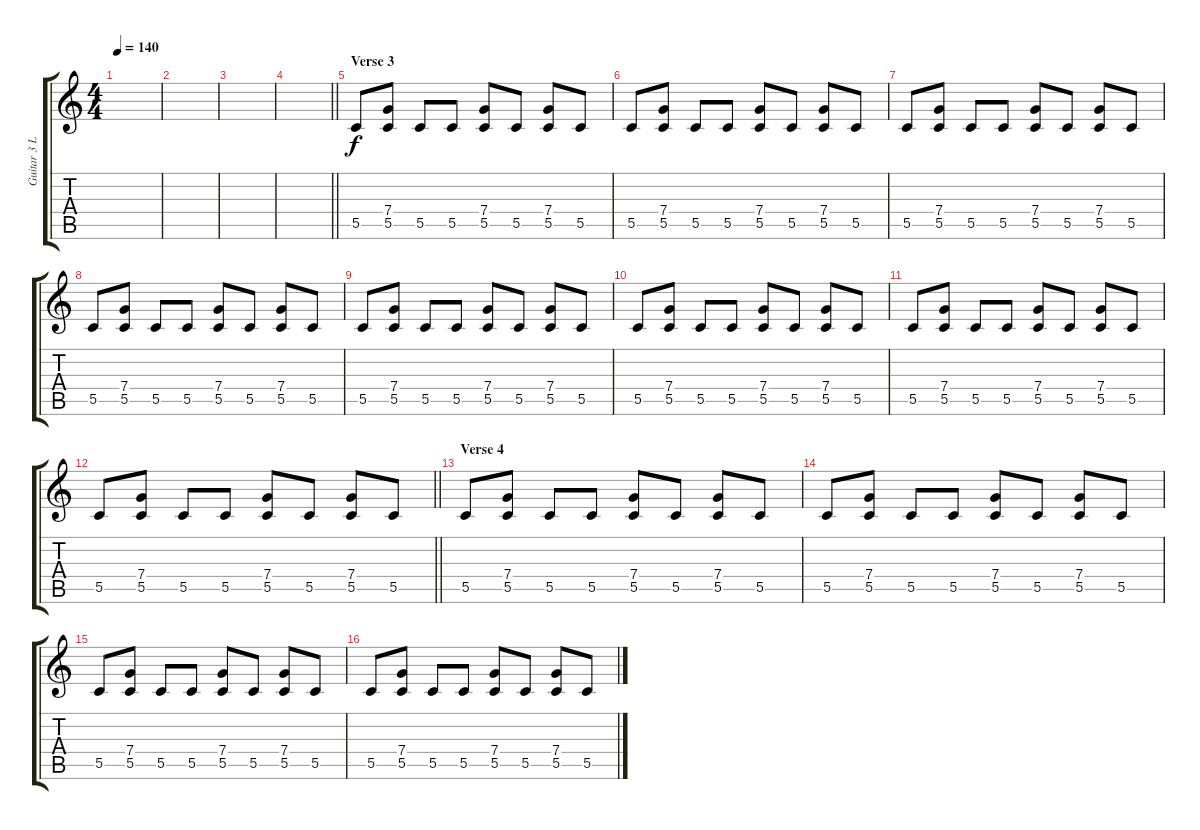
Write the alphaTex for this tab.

\track ("Guitar 3 Low Distortion" "Guitar 3 L") {instrument acousticguitarsteel}
\staff {score tabs}
\tuning (D4 A3 F3 C3 G2 C2) {hide}
\ts (4 4)
\tempo 140
\clef g2
\ks c
|
|
|
\barLineRight lightlight
|
\section ("" "Verse 3")
5.5.8{volume 10} (7.4 5.5).8 5.5.8 5.5.8 (7.4 5.5).8 5.5.8 (7.4 5.5).8 5.5.8 |
5.5.8 (7.4 5.5).8 5.5.8 5.5.8 (7.4 5.5).8 5.5.8 (7.4 5.5).8 5.5.8 |
5.5.8 (7.4 5.5).8 5.5.8 5.5.8 (7.4 5.5).8 5.5.8 (7.4 5.5).8 5.5.8 |
5.5.8 (7.4 5.5).8 5.5.8 5.5.8 (7.4 5.5).8 5.5.8 (7.4 5.5).8 5.5.8 |
5.5.8 (7.4 5.5).8 5.5.8 5.5.8 (7.4 5.5).8 5.5.8 (7.4 5.5).8 5.5.8 |
5.5.8 (7.4 5.5).8 5.5.8 5.5.8 (7.4 5.5).8 5.5.8 (7.4 5.5).8 5.5.8 |
5.5.8 (7.4 5.5).8 5.5.8 5.5.8 (7.4 5.5).8 5.5.8 (7.4 5.5).8 5.5.8 |
\barLineRight lightlight
5.5.8 (7.4 5.5).8 5.5.8 5.5.8 (7.4 5.5).8 5.5.8 (7.4 5.5).8 5.5.8 |
\section ("" "Verse 4")
5.5.8 (7.4 5.5).8 5.5.8 5.5.8 (7.4 5.5).8 5.5.8 (7.4 5.5).8 5.5.8 |
5.5.8 (7.4 5.5).8 5.5.8 5.5.8 (7.4 5.5).8 5.5.8 (7.4 5.5).8 5.5.8 |
5.5.8 (7.4 5.5).8 5.5.8 5.5.8 (7.4 5.5).8 5.5.8 (7.4 5.5).8 5.5.8 |
5.5.8 (7.4 5.5).8 5.5.8 5.5.8 (7.4 5.5).8 5.5.8 (7.4 5.5).8 5.5.8
